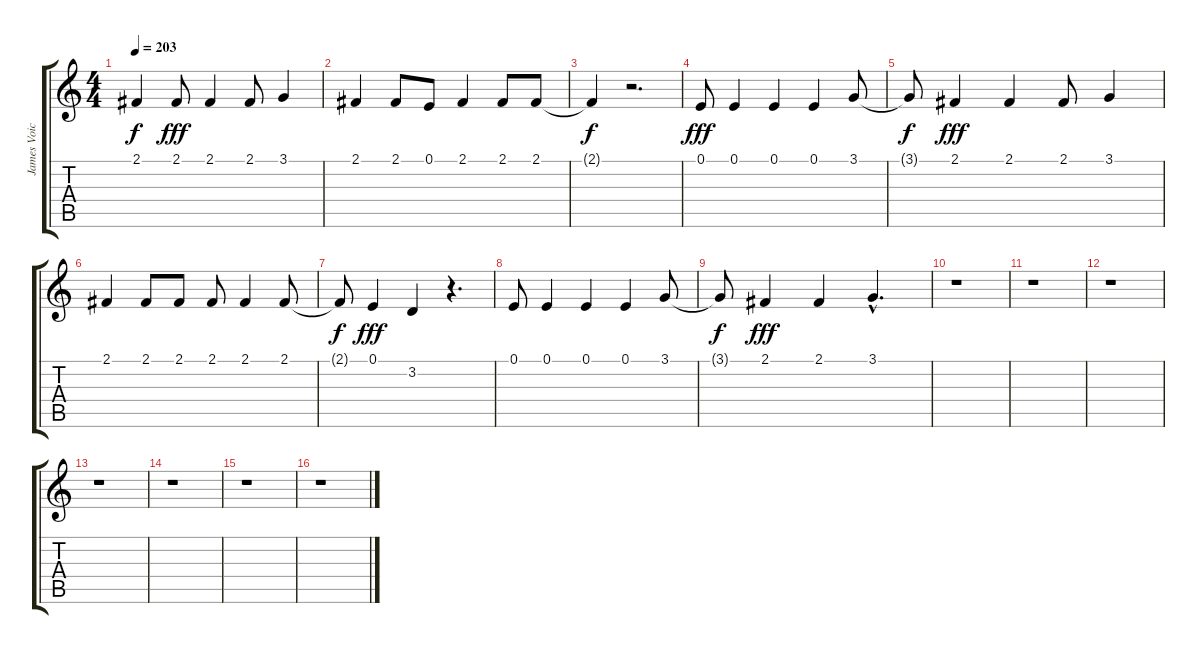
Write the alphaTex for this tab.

\track ("James Voice" "James Voic") {instrument lead1square}
\staff {score tabs}
\tuning (E4 B3 G3 D3 A2 E2) {hide}
\ts (4 4)
\tempo 203
\clef g2
\ks c
2.1{t}.4{dy f} 2.1.8{dy fff} 2.1.4 2.1.8 3.1.4 |
2.1.4 2.1.8 0.1.8 2.1.4 2.1.8 2.1.8 |
2.1{t}.4{dy f} r.2{d} |
0.1.8{dy fff} 0.1.4 0.1.4 0.1.4 3.1.8 |
3.1{t}.8{dy f} 2.1.4{dy fff} 2.1.4 2.1.8 3.1.4 |
2.1.4 2.1.8 2.1.8 2.1.8 2.1.4 2.1.8 |
2.1{t}.8{dy f} 0.1.4{dy fff} 3.2.4 r.4{d} |
0.1.8 0.1.4 0.1.4 0.1.4 3.1.8 |
3.1{t}.8{dy f} 2.1.4{dy fff} 2.1.4 3.1{hac}.4{d} |
r.1 |
r.1 |
r.1 |
r.1 |
r.1 |
r.1 |
r.1
